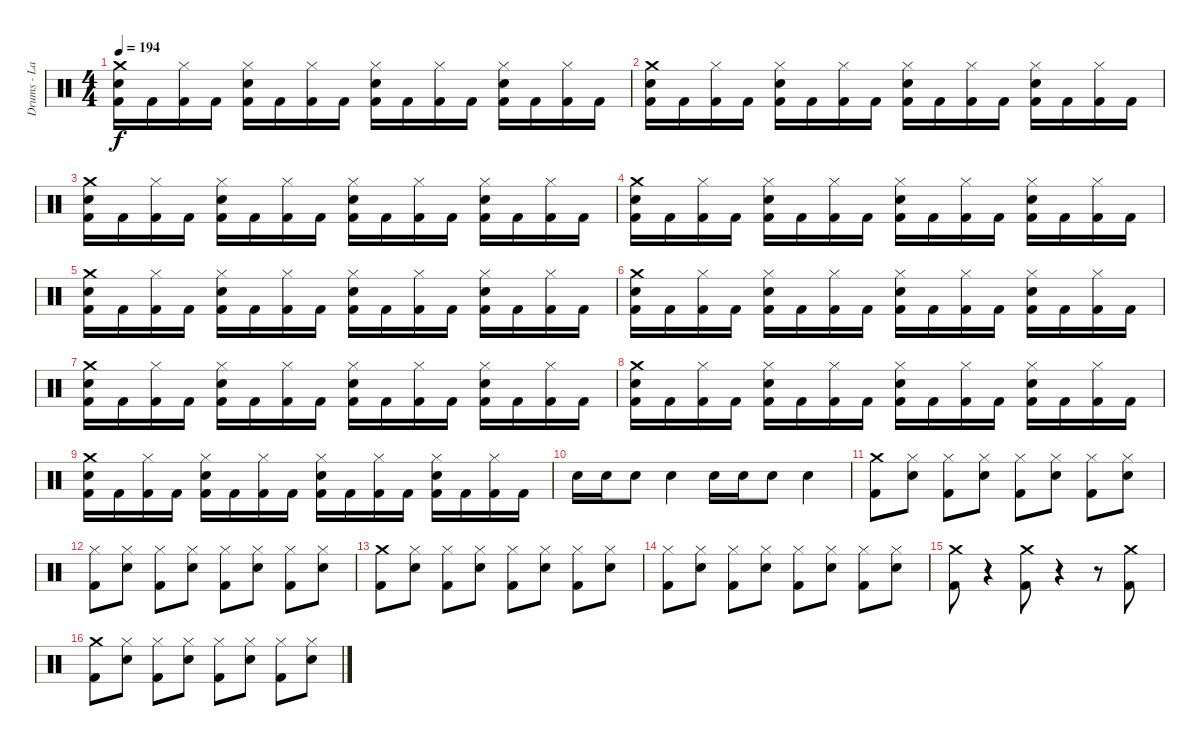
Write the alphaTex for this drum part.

\track ("Drums - Lars" "Drums - La") {instrument percussion}
\staff {score}
\articulation defaults
\ts (4 4)
\tempo 194
\clef neutral
\ks c
("Crash medium (hit)" "Snare (hit) 2" "Kick (hit) 2").16{dy f} "Kick (hit) 2".16 ("Hi-Hat (closed)" "Kick (hit) 2").16 "Kick (hit) 2".16 ("Hi-Hat (closed)" "Snare (hit) 2" "Kick (hit) 2").16 "Kick (hit) 2".16 ("Hi-Hat (closed)" "Kick (hit) 2").16 "Kick (hit) 2".16 ("Hi-Hat (closed)" "Snare (hit) 2" "Kick (hit) 2").16 "Kick (hit) 2".16 ("Hi-Hat (closed)" "Kick (hit) 2").16 "Kick (hit) 2".16 ("Hi-Hat (closed)" "Snare (hit) 2" "Kick (hit) 2").16 "Kick (hit) 2".16 ("Hi-Hat (closed)" "Kick (hit) 2").16 "Kick (hit) 2".16 |
("Crash medium (hit)" "Snare (hit) 2" "Kick (hit) 2").16 "Kick (hit) 2".16 ("Hi-Hat (closed)" "Kick (hit) 2").16 "Kick (hit) 2".16 ("Hi-Hat (closed)" "Snare (hit) 2" "Kick (hit) 2").16 "Kick (hit) 2".16 ("Hi-Hat (closed)" "Kick (hit) 2").16 "Kick (hit) 2".16 ("Hi-Hat (closed)" "Snare (hit) 2" "Kick (hit) 2").16 "Kick (hit) 2".16 ("Hi-Hat (closed)" "Kick (hit) 2").16 "Kick (hit) 2".16 ("Hi-Hat (closed)" "Snare (hit) 2" "Kick (hit) 2").16 "Kick (hit) 2".16 ("Hi-Hat (closed)" "Kick (hit) 2").16 "Kick (hit) 2".16 |
("Crash medium (hit)" "Snare (hit) 2" "Kick (hit) 2").16 "Kick (hit) 2".16 ("Hi-Hat (closed)" "Kick (hit) 2").16 "Kick (hit) 2".16 ("Hi-Hat (closed)" "Snare (hit) 2" "Kick (hit) 2").16 "Kick (hit) 2".16 ("Hi-Hat (closed)" "Kick (hit) 2").16 "Kick (hit) 2".16 ("Hi-Hat (closed)" "Snare (hit) 2" "Kick (hit) 2").16 "Kick (hit) 2".16 ("Hi-Hat (closed)" "Kick (hit) 2").16 "Kick (hit) 2".16 ("Hi-Hat (closed)" "Snare (hit) 2" "Kick (hit) 2").16 "Kick (hit) 2".16 ("Hi-Hat (closed)" "Kick (hit) 2").16 "Kick (hit) 2".16 |
("Crash medium (hit)" "Snare (hit) 2" "Kick (hit) 2").16 "Kick (hit) 2".16 ("Hi-Hat (closed)" "Kick (hit) 2").16 "Kick (hit) 2".16 ("Hi-Hat (closed)" "Snare (hit) 2" "Kick (hit) 2").16 "Kick (hit) 2".16 ("Hi-Hat (closed)" "Kick (hit) 2").16 "Kick (hit) 2".16 ("Hi-Hat (closed)" "Snare (hit) 2" "Kick (hit) 2").16 "Kick (hit) 2".16 ("Hi-Hat (closed)" "Kick (hit) 2").16 "Kick (hit) 2".16 ("Hi-Hat (closed)" "Snare (hit) 2" "Kick (hit) 2").16 "Kick (hit) 2".16 ("Hi-Hat (closed)" "Kick (hit) 2").16 "Kick (hit) 2".16 |
("Crash medium (hit)" "Snare (hit) 2" "Kick (hit) 2").16 "Kick (hit) 2".16 ("Hi-Hat (closed)" "Kick (hit) 2").16 "Kick (hit) 2".16 ("Hi-Hat (closed)" "Snare (hit) 2" "Kick (hit) 2").16 "Kick (hit) 2".16 ("Hi-Hat (closed)" "Kick (hit) 2").16 "Kick (hit) 2".16 ("Hi-Hat (closed)" "Snare (hit) 2" "Kick (hit) 2").16 "Kick (hit) 2".16 ("Hi-Hat (closed)" "Kick (hit) 2").16 "Kick (hit) 2".16 ("Hi-Hat (closed)" "Snare (hit) 2" "Kick (hit) 2").16 "Kick (hit) 2".16 ("Hi-Hat (closed)" "Kick (hit) 2").16 "Kick (hit) 2".16 |
("Crash medium (hit)" "Snare (hit) 2" "Kick (hit) 2").16 "Kick (hit) 2".16 ("Hi-Hat (closed)" "Kick (hit) 2").16 "Kick (hit) 2".16 ("Hi-Hat (closed)" "Snare (hit) 2" "Kick (hit) 2").16 "Kick (hit) 2".16 ("Hi-Hat (closed)" "Kick (hit) 2").16 "Kick (hit) 2".16 ("Hi-Hat (closed)" "Snare (hit) 2" "Kick (hit) 2").16 "Kick (hit) 2".16 ("Hi-Hat (closed)" "Kick (hit) 2").16 "Kick (hit) 2".16 ("Hi-Hat (closed)" "Snare (hit) 2" "Kick (hit) 2").16 "Kick (hit) 2".16 ("Hi-Hat (closed)" "Kick (hit) 2").16 "Kick (hit) 2".16 |
("Crash medium (hit)" "Snare (hit) 2" "Kick (hit) 2").16 "Kick (hit) 2".16 ("Hi-Hat (closed)" "Kick (hit) 2").16 "Kick (hit) 2".16 ("Hi-Hat (closed)" "Snare (hit) 2" "Kick (hit) 2").16 "Kick (hit) 2".16 ("Hi-Hat (closed)" "Kick (hit) 2").16 "Kick (hit) 2".16 ("Hi-Hat (closed)" "Snare (hit) 2" "Kick (hit) 2").16 "Kick (hit) 2".16 ("Hi-Hat (closed)" "Kick (hit) 2").16 "Kick (hit) 2".16 ("Hi-Hat (closed)" "Snare (hit) 2" "Kick (hit) 2").16 "Kick (hit) 2".16 ("Hi-Hat (closed)" "Kick (hit) 2").16 "Kick (hit) 2".16 |
("Crash medium (hit)" "Snare (hit) 2" "Kick (hit) 2").16 "Kick (hit) 2".16 ("Hi-Hat (closed)" "Kick (hit) 2").16 "Kick (hit) 2".16 ("Hi-Hat (closed)" "Snare (hit) 2" "Kick (hit) 2").16 "Kick (hit) 2".16 ("Hi-Hat (closed)" "Kick (hit) 2").16 "Kick (hit) 2".16 ("Hi-Hat (closed)" "Snare (hit) 2" "Kick (hit) 2").16 "Kick (hit) 2".16 ("Hi-Hat (closed)" "Kick (hit) 2").16 "Kick (hit) 2".16 ("Hi-Hat (closed)" "Snare (hit) 2" "Kick (hit) 2").16 "Kick (hit) 2".16 ("Hi-Hat (closed)" "Kick (hit) 2").16 "Kick (hit) 2".16 |
("Crash medium (hit)" "Snare (hit) 2" "Kick (hit) 2").16 "Kick (hit) 2".16 ("Hi-Hat (closed)" "Kick (hit) 2").16 "Kick (hit) 2".16 ("Hi-Hat (closed)" "Snare (hit) 2" "Kick (hit) 2").16 "Kick (hit) 2".16 ("Hi-Hat (closed)" "Kick (hit) 2").16 "Kick (hit) 2".16 ("Hi-Hat (closed)" "Snare (hit) 2" "Kick (hit) 2").16 "Kick (hit) 2".16 ("Hi-Hat (closed)" "Kick (hit) 2").16 "Kick (hit) 2".16 ("Hi-Hat (closed)" "Snare (hit) 2" "Kick (hit) 2").16 "Kick (hit) 2".16 ("Hi-Hat (closed)" "Kick (hit) 2").16 "Kick (hit) 2".16 |
"Snare (hit) 2".16 "Snare (hit) 2".16 "Snare (hit) 2".8 "Snare (hit) 2".4 "Snare (hit) 2".16 "Snare (hit) 2".16 "Snare (hit) 2".8 "Snare (hit) 2".4 |
("Crash medium (hit)" "Kick (hit) 2").8 ("Hi-Hat (closed)" "Snare (hit) 2").8 ("Hi-Hat (closed)" "Kick (hit) 2").8 ("Hi-Hat (closed)" "Snare (hit) 2").8 ("Hi-Hat (closed)" "Kick (hit) 2").8 ("Hi-Hat (closed)" "Snare (hit) 2").8 ("Hi-Hat (closed)" "Kick (hit) 2").8 ("Hi-Hat (closed)" "Snare (hit) 2").8 |
("Hi-Hat (closed)" "Kick (hit) 2").8 ("Hi-Hat (closed)" "Snare (hit) 2").8 ("Hi-Hat (closed)" "Kick (hit) 2").8 ("Hi-Hat (closed)" "Snare (hit) 2").8 ("Hi-Hat (closed)" "Kick (hit) 2").8 ("Hi-Hat (closed)" "Snare (hit) 2").8 ("Hi-Hat (closed)" "Kick (hit) 2").8 ("Hi-Hat (closed)" "Snare (hit) 2").8 |
("Crash medium (hit)" "Kick (hit) 2").8 ("Hi-Hat (closed)" "Snare (hit) 2").8 ("Hi-Hat (closed)" "Kick (hit) 2").8 ("Hi-Hat (closed)" "Snare (hit) 2").8 ("Hi-Hat (closed)" "Kick (hit) 2").8 ("Hi-Hat (closed)" "Snare (hit) 2").8 ("Hi-Hat (closed)" "Kick (hit) 2").8 ("Hi-Hat (closed)" "Snare (hit) 2").8 |
("Hi-Hat (closed)" "Kick (hit) 2").8 ("Hi-Hat (closed)" "Snare (hit) 2").8 ("Hi-Hat (closed)" "Kick (hit) 2").8 ("Hi-Hat (closed)" "Snare (hit) 2").8 ("Hi-Hat (closed)" "Kick (hit) 2").8 ("Hi-Hat (closed)" "Snare (hit) 2").8 ("Hi-Hat (closed)" "Kick (hit) 2").8 ("Hi-Hat (closed)" "Snare (hit) 2").8 |
("Crash medium (hit)" "Kick (hit) 2").8 r.4 ("Crash medium (hit)" "Kick (hit) 2").8 r.4 r.8 ("Crash medium (hit)" "Kick (hit) 2").8 |
("Crash medium (hit)" "Kick (hit) 2").8 ("Hi-Hat (closed)" "Snare (hit) 2").8 ("Hi-Hat (closed)" "Kick (hit) 2").8 ("Hi-Hat (closed)" "Snare (hit) 2").8 ("Hi-Hat (closed)" "Kick (hit) 2").8 ("Hi-Hat (closed)" "Snare (hit) 2").8 ("Hi-Hat (closed)" "Kick (hit) 2").8 ("Hi-Hat (closed)" "Snare (hit) 2").8
